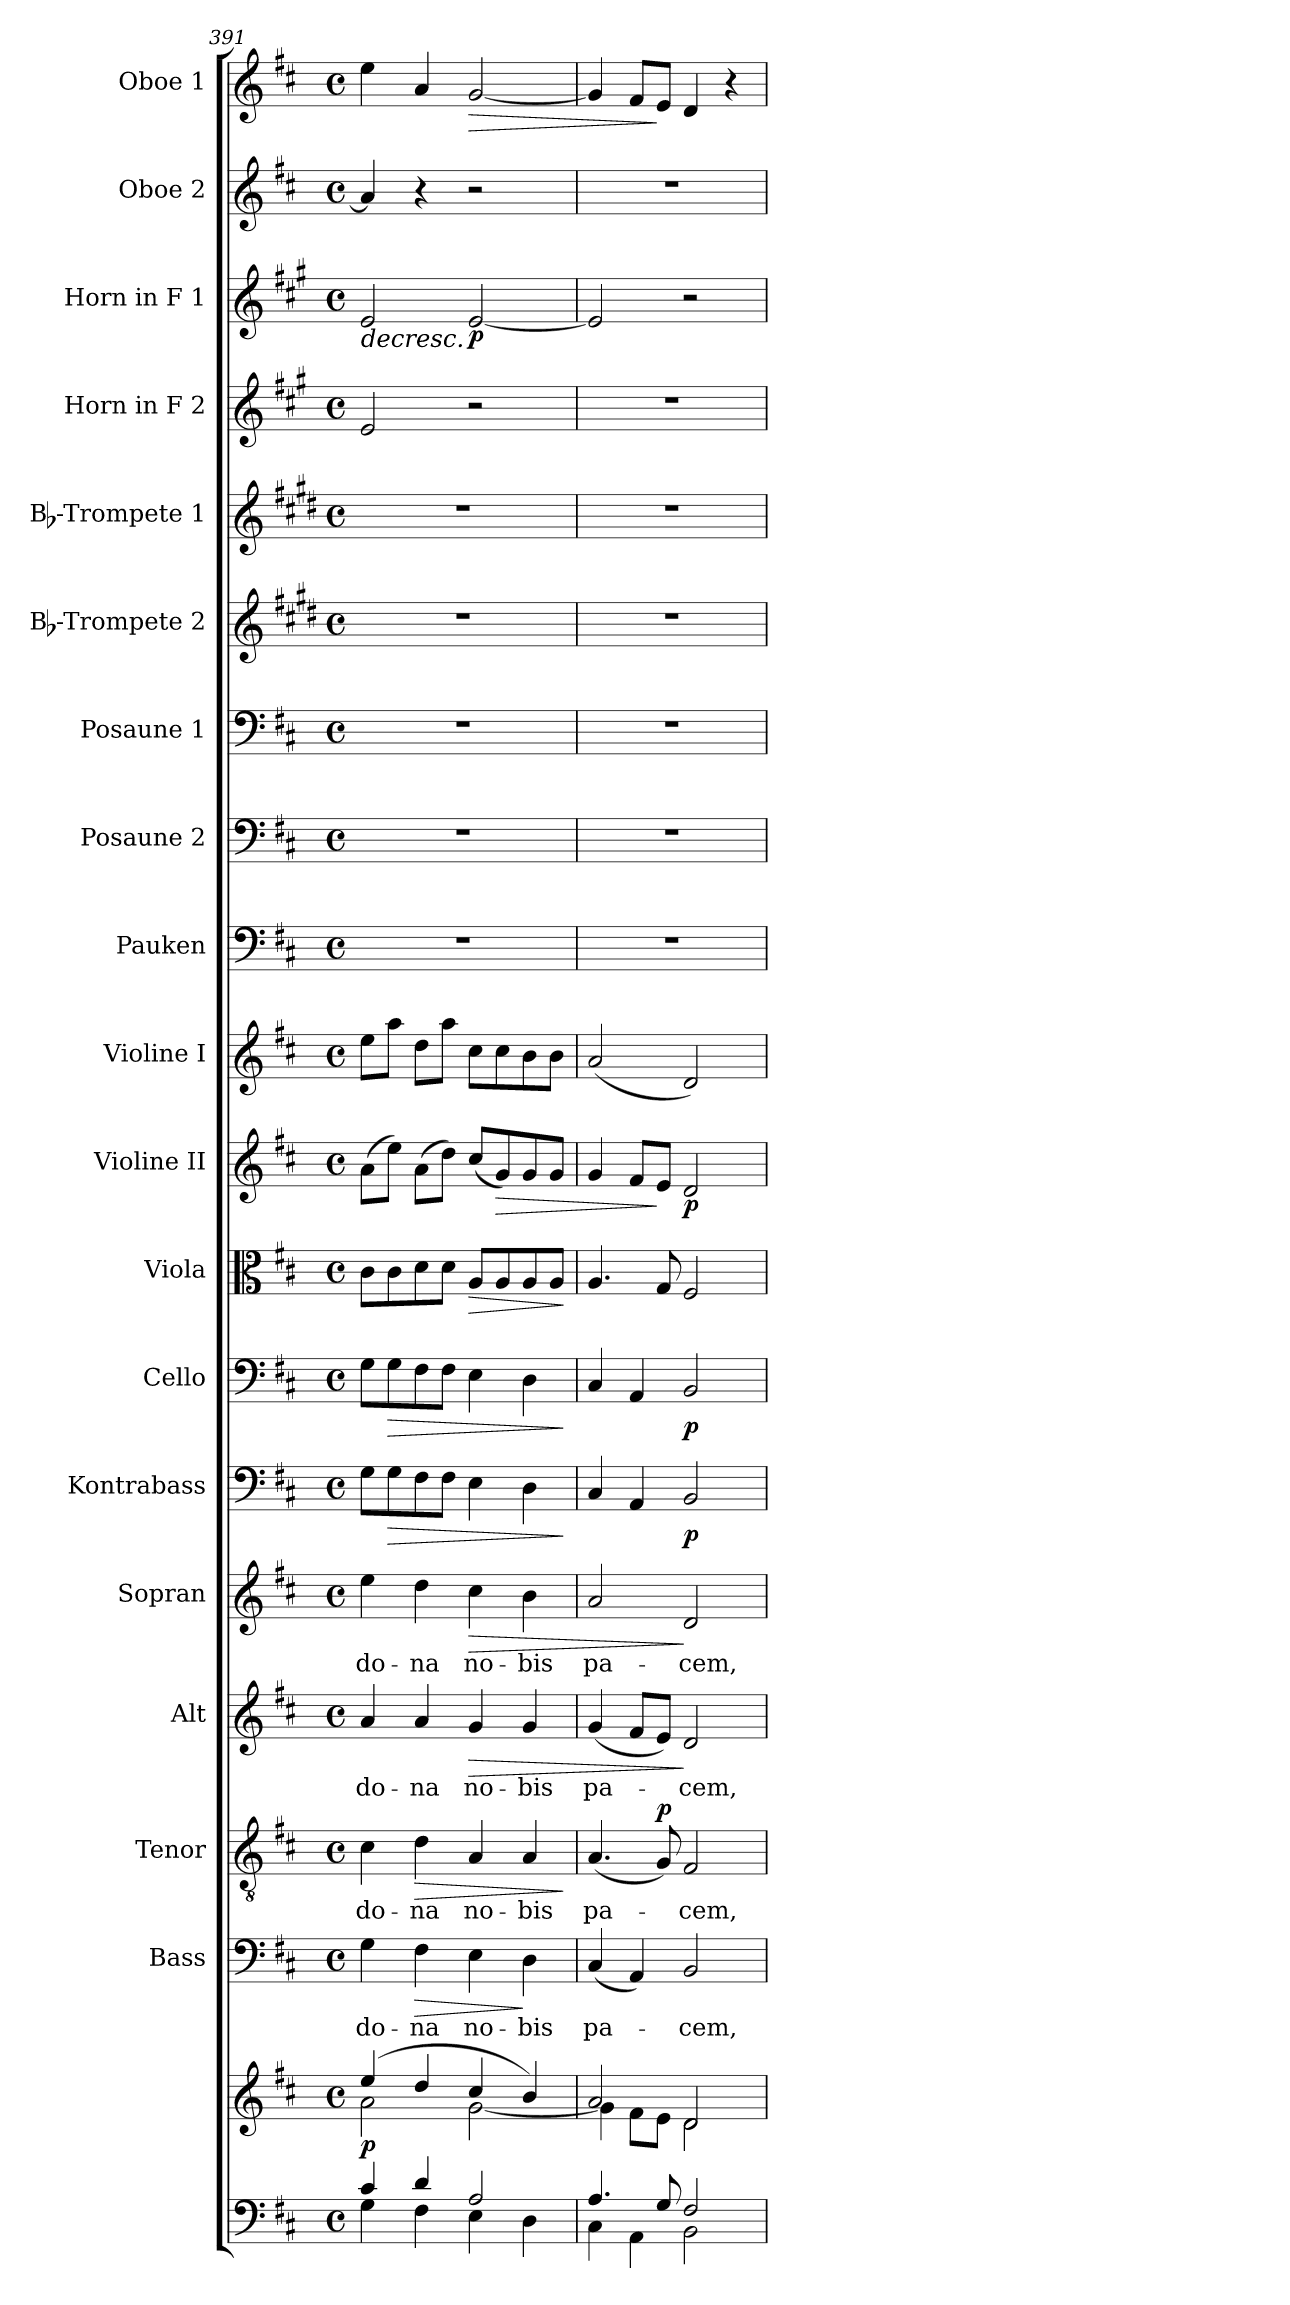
**kern	**kern	**dynam	**kern	**text	**dynam	**kern	**text	**dynam	**kern	**text	**dynam	**kern	**text	**dynam	**kern	**dynam	**kern	**dynam	**kern	**dynam	**kern	**dynam	**kern	**kern	**kern	**kern	**kern	**kern	**kern	**kern	**dynam	**kern	**kern	**dynam
*part19	*part19	*part19	*part18	*part18	*part18	*part17	*part17	*part17	*part16	*part16	*part16	*part15	*part15	*part15	*part14	*part14	*part13	*part13	*part12	*part12	*part11	*part11	*part10	*part9	*part8	*part7	*part6	*part5	*part4	*part3	*part3	*part2	*part1	*part1
*staff20	*staff19	*staff19/20	*staff18	*staff18	*staff18	*staff17	*staff17	*staff17	*staff16	*staff16	*staff16	*staff15	*staff15	*staff15	*staff14	*staff14	*staff13	*staff13	*staff12	*staff12	*staff11	*staff11	*staff10	*staff9	*staff8	*staff7	*staff6	*staff5	*staff4	*staff3	*staff3	*staff2	*staff1	*staff1
*	*	*	*I"Bass	*	*	*I"Tenor	*	*	*I"Alt	*	*	*I"Sopran	*	*	*I"Kontrabass	*	*I"Cello	*	*I"Viola	*	*I"Violine II	*	*I"Violine I	*I"Pauken	*I"Posaune 2	*I"Posaune 1	*I"Bb-Trompete 2	*I"Bb-Trompete 1	*I"Horn in F 2	*I"Horn in F 1	*	*I"Oboe 2	*I"Oboe 1	*
*	*	*	*I'B.	*	*	*I'T.	*	*	*I'A.	*	*	*I'S.	*	*	*I'Kb.	*	*	*	*I'Vla.	*	*I'Vl. II	*	*I'Vl. I	*I'Pk.	*I'Pos. 2	*I'Pos. 1	*I'Bb Trp. 2	*I'Bb Trp. 1	*	*	*	*I'Ob. 2	*I'Ob. 1	*
*clefF4	*clefG2	*	*clefF4	*	*	*clefGv2	*	*	*clefG2	*	*	*clefG2	*	*	*clefF4	*	*clefF4	*	*clefC3	*	*clefG2	*	*clefG2	*clefF4	*clefF4	*clefF4	*clefG2	*clefG2	*clefG2	*clefG2	*	*clefG2	*clefG2	*
*	*	*	*	*	*	*	*	*	*	*	*	*	*	*	*ITrd7c12	*	*	*	*	*	*	*	*	*	*	*	*ITrd1c2	*ITrd1c2	*ITrd4c7	*ITrd4c7	*	*	*	*
*k[f#c#]	*k[f#c#]	*	*k[f#c#]	*	*	*k[f#c#]	*	*	*k[f#c#]	*	*	*k[f#c#]	*	*	*k[f#c#]	*	*k[f#c#]	*	*k[f#c#]	*	*k[f#c#]	*	*k[f#c#]	*k[f#c#]	*k[f#c#]	*k[f#c#]	*k[f#c#]	*k[f#c#]	*k[f#c#]	*k[f#c#]	*	*k[f#c#]	*k[f#c#]	*
*D:	*D:	*	*D:	*	*	*D:	*	*	*D:	*	*	*D:	*	*	*D:	*	*D:	*	*D:	*	*D:	*	*D:	*D:	*D:	*D:	*D:	*D:	*D:	*D:	*	*D:	*D:	*
*M4/4	*M4/4	*	*M4/4	*	*	*M4/4	*	*	*M4/4	*	*	*M4/4	*	*	*M4/4	*	*M4/4	*	*M4/4	*	*M4/4	*	*M4/4	*M4/4	*M4/4	*M4/4	*M4/4	*M4/4	*M4/4	*M4/4	*	*M4/4	*M4/4	*
*met(c)	*met(c)	*	*met(c)	*	*	*met(c)	*	*	*met(c)	*	*	*met(c)	*	*	*met(c)	*	*met(c)	*	*met(c)	*	*met(c)	*	*met(c)	*met(c)	*met(c)	*met(c)	*met(c)	*met(c)	*met(c)	*met(c)	*	*met(c)	*met(c)	*
=391	=391	=391	=391	=391	=391	=391	=391	=391	=391	=391	=391	=391	=391	=391	=391	=391	=391	=391	=391	=391	=391	=391	=391	=391	=391	=391	=391	=391	=391	=391	=391	=391	=391	=391
*^	*^	*	*	*	*	*	*	*	*	*	*	*	*	*	*	*	*	*	*	*	*	*	*	*	*	*	*	*	*	*	*	*	*	*
!	!	!	!	!LO:DY:b	!	!LO:LY:b	!	!	!LO:LY:b	!	!	!LO:LY:b	!	!	!LO:LY:b	!	!	!	!	!	!	!	!	!	!	!	!	!	!	!	!	!	!LO:HP:b	!	!	!
4c#/	4G\	(4ee/	2a\	p	4G\	do-	.	4c#\	do-	.	4a/	do-	.	4ee\	do-	.	8GG\L	.	8G\L	.	8c#\L	.	(>8a\L	.	8ee\L	1r	1r	1r	1r	1r	2A/	2A/	>	4a/]	4ee\	.
!	!	!	!	!	!	!	!	!	!	!	!	!	!	!	!	!	!	!LO:HP:b	!	!LO:HP:b	!	!	!	!	!	!	!	!	!	!	!	!	!	!	!	!
.	.	.	.	.	.	.	.	.	.	.	.	.	.	.	.	.	8GG\	>	8G\	>	8c#\	.	8ee\J)	.	8aa\J	.	.	.	.	.	.	.	.	.	.	.
!	!	!	!	!	!	!LO:LY:b	!LO:HP:b	!	!LO:LY:b	!LO:HP:b	!	!LO:LY:b	!	!	!LO:LY:b	!	!	!	!	!	!	!	!	!	!	!	!	!	!	!	!	!	!	!	!	!
4d/	4F#\	4dd/	.	.	4F#\	-na	>	4d\	-na	>	4a/	-na	.	4dd\	-na	.	8FF#\	.	8F#\	.	8d\	.	(>8a\L	.	8dd\L	.	.	.	.	.	.	.	.	4r	4a/	.
.	.	.	.	.	.	.	.	.	.	.	.	.	.	.	.	.	8FF#\J	.	8F#\J	.	8d\J	.	8dd\J)	.	8aa\J	.	.	.	.	.	.	.	.	.	.	.
!	!	!	!	!	!	!LO:LY:b	!	!	!LO:LY:b	!	!	!LO:LY:b	!LO:HP:b	!	!LO:LY:b	!LO:HP:b	!	!	!	!	!	!LO:HP:b	!	!	!	!	!	!	!	!	!	!	!LO:DY:b	!	!	!LO:HP:b
2A/	4E\	4cc#/	[<2g\	.	4E\	no-	.	4A/	no-	.	4g/	no-	>	4cc#\	no-	>	4EE\	.	4E\	.	8A/L	>	(<8cc#/L	.	8cc#\L	.	.	.	.	.	2r	[2A/	p	2r	[2g/	>
!	!	!	!	!	!	!	!	!	!	!	!	!	!	!	!	!	!	!	!	!	!	!	!	!LO:HP:b	!	!	!	!	!	!	!	!	!	!	!	!
.	.	.	.	.	.	.	.	.	.	.	.	.	.	.	.	.	.	.	.	.	8A/	.	8g/)	>	8cc#\	.	.	.	.	.	.	.	.	.	.	.
!	!	!	!	!	!	!LO:LY:b	!	!	!LO:LY:b	!	!	!LO:LY:b	!	!	!LO:LY:b	!	!	!	!	!	!	!	!	!	!	!	!	!	!	!	!	!	!	!	!	!
.	4D\	4b/)	.	.	4D\	-bis	]	4A/	-bis	.	4g/	-bis	.	4b\	-bis	.	4DD\	.	4D\	.	8A/	.	8g/	.	8b\	.	.	.	.	.	.	.	.	.	.	.
.	.	.	.	.	.	.	.	.	.	.	.	.	.	.	.	.	.	.	.	.	8A/J	.	8g/J	.	8b\J	.	.	.	.	.	.	.	.	.	.	.
*v	*v	*	*	*	*	*	*	*	*	*	*	*	*	*	*	*	*	*	*	*	*	*	*	*	*	*	*	*	*	*	*	*	*	*	*	*
*	*v	*v	*	*	*	*	*	*	*	*	*	*	*	*	*	*	*	*	*	*	*	*	*	*	*	*	*	*	*	*	*	*	*	*	*
.	.	.	.	.	.	.	.	]	.	.	.	.	.	.	.	]	.	]	.	]	.	.	.	.	.	.	.	.	.	.	]	.	.	.
!!LO:PB:g=z
=392	=392	=392	=392	=392	=392	=392	=392	=392	=392	=392	=392	=392	=392	=392	=392	=392	=392	=392	=392	=392	=392	=392	=392	=392	=392	=392	=392	=392	=392	=392	=392	=392	=392	=392
*^	*^	*	*	*	*	*	*	*	*	*	*	*	*	*	*	*	*	*	*	*	*	*	*	*	*	*	*	*	*	*	*	*	*	*
!	!	!	!	!	!	!LO:LY:b	!	!	!LO:LY:b	!	!	!LO:LY:b	!	!	!LO:LY:b	!	!	!	!	!	!	!	!	!	!	!	!	!	!	!	!	!	!	!	!	!
4.A/	4C#\	2a/	4g\]	.	(<4C#/	pa-	.	(<4.A/	pa-	.	(<4g/	pa-	.	2a/	pa-	.	4CC#/	.	4C#/	.	4.A/	.	4g/	.	(<2a/	1r	1r	1r	1r	1r	1r	2A/]	.	1r	4g/]	.
.	4AA\	.	8f#\L	.	4AA/)	.	.	.	.	.	8f#/L	.	.	.	.	.	4AAA/	.	4AA/	.	.	.	8f#/L	.	.	.	.	.	.	.	.	.	.	.	8f#/L	.
!	!	!	!	!	!	!	!	!	!	!LO:DY:a	!	!	!	!	!	!	!	!	!	!	!	!	!	!	!	!	!	!	!	!	!	!	!	!	!	!
8G/	.	.	8e\J	.	.	.	.	8G/)	.	p	8e/J)	.	.	.	.	.	.	.	.	.	8G/	.	8e/J	]	.	.	.	.	.	.	.	.	.	.	8e/J	]
!	!	!	!	!	!	!LO:LY:b	!	!	!LO:LY:b	!	!	!LO:LY:b	!	!	!LO:LY:b	!	!	!LO:DY:b	!	!LO:DY:b	!	!	!	!LO:DY:b	!	!	!	!	!	!	!	!	!	!	!	!
2F#/	2BB\	2d/	2d\	.	2BB/	-cem,	.	2F#/	-cem,	.	2d/	-cem,	]	2d/	-cem,	]	2BBB/	p	2BB/	p	2F#/	.	2d/	p	2d/)	.	.	.	.	.	.	2r	.	.	4d/	.
.	.	.	.	.	.	.	.	.	.	.	.	.	.	.	.	.	.	.	.	.	.	.	.	.	.	.	.	.	.	.	.	.	.	.	4r	.
*v	*v	*	*	*	*	*	*	*	*	*	*	*	*	*	*	*	*	*	*	*	*	*	*	*	*	*	*	*	*	*	*	*	*	*	*	*
*	*v	*v	*	*	*	*	*	*	*	*	*	*	*	*	*	*	*	*	*	*	*	*	*	*	*	*	*	*	*	*	*	*	*	*	*
=	=	=	=	=	=	=	=	=	=	=	=	=	=	=	=	=	=	=	=	=	=	=	=	=	=	=	=	=	=	=	=	=	=	=
*-	*-	*-	*-	*-	*-	*-	*-	*-	*-	*-	*-	*-	*-	*-	*-	*-	*-	*-	*-	*-	*-	*-	*-	*-	*-	*-	*-	*-	*-	*-	*-	*-	*-	*-
